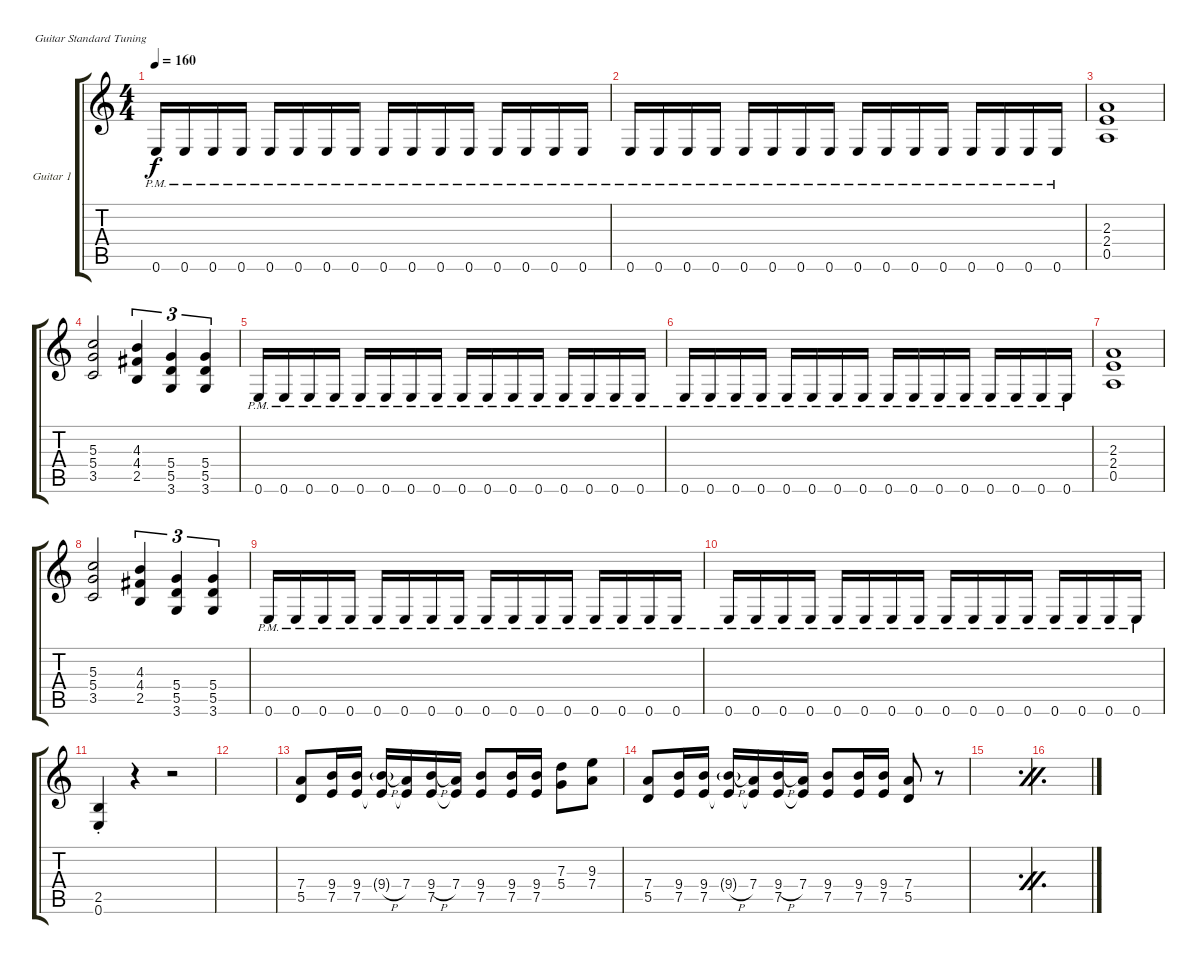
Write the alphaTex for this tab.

\bracketExtendMode groupsimilarinstruments
\firstSystemTrackNameOrientation horizontal
\otherSystemsTrackNameOrientation horizontal
\track ("Guitar 1" "Guitar 1") {instrument overdrivenguitar}
\staff {score tabs}
\tuning (E4 B3 G3 D3 A2 E2)
\ts (4 4)
\tempo 160
\clef g2
\ks c
0.6{pm}.16{dy f} 0.6{pm}.16 0.6{pm}.16 0.6{pm}.16 0.6{pm}.16 0.6{pm}.16 0.6{pm}.16 0.6{pm}.16 0.6{pm}.16 0.6{pm}.16 0.6{pm}.16 0.6{pm}.16 0.6{pm}.16 0.6{pm}.16 0.6{pm}.16 0.6{pm}.16 |
0.6{pm}.16 0.6{pm}.16 0.6{pm}.16 0.6{pm}.16 0.6{pm}.16 0.6{pm}.16 0.6{pm}.16 0.6{pm}.16 0.6{pm}.16 0.6{pm}.16 0.6{pm}.16 0.6{pm}.16 0.6{pm}.16 0.6{pm}.16 0.6{pm}.16 0.6{pm}.16 |
(2.3 2.4 0.5).1 |
(5.3 5.4 3.5).2 (4.3 4.4 2.5).4{tu (3 2)} (5.4 5.5 3.6).4{tu (3 2)} (5.4 5.5 3.6).4{tu (3 2)} |
0.6{pm}.16 0.6{pm}.16 0.6{pm}.16 0.6{pm}.16 0.6{pm}.16 0.6{pm}.16 0.6{pm}.16 0.6{pm}.16 0.6{pm}.16 0.6{pm}.16 0.6{pm}.16 0.6{pm}.16 0.6{pm}.16 0.6{pm}.16 0.6{pm}.16 0.6{pm}.16 |
0.6{pm}.16 0.6{pm}.16 0.6{pm}.16 0.6{pm}.16 0.6{pm}.16 0.6{pm}.16 0.6{pm}.16 0.6{pm}.16 0.6{pm}.16 0.6{pm}.16 0.6{pm}.16 0.6{pm}.16 0.6{pm}.16 0.6{pm}.16 0.6{pm}.16 0.6{pm}.16 |
(2.3 2.4 0.5).1 |
(5.3 5.4 3.5).2 (4.3 4.4 2.5).4{tu (3 2)} (5.4 5.5 3.6).4{tu (3 2)} (5.4 5.5 3.6).4{tu (3 2)} |
0.6{pm}.16 0.6{pm}.16 0.6{pm}.16 0.6{pm}.16 0.6{pm}.16 0.6{pm}.16 0.6{pm}.16 0.6{pm}.16 0.6{pm}.16 0.6{pm}.16 0.6{pm}.16 0.6{pm}.16 0.6{pm}.16 0.6{pm}.16 0.6{pm}.16 0.6{pm}.16 |
0.6{pm}.16 0.6{pm}.16 0.6{pm}.16 0.6{pm}.16 0.6{pm}.16 0.6{pm}.16 0.6{pm}.16 0.6{pm}.16 0.6{pm}.16 0.6{pm}.16 0.6{pm}.16 0.6{pm}.16 0.6{pm}.16 0.6{pm}.16 0.6{pm}.16 0.6{pm}.16 |
(2.5{st} 0.6{st}).4 r.4 r.2 |
|
(7.4 5.5).8 (9.4 7.5).16 (9.4 7.5).16 (9.4{h g} 7.5{t}).16 (7.4 7.5{t}).16 (9.4{h} 7.5).16 (7.4 7.5{t}).16 (9.4 7.5).8 (9.4 7.5).16 (9.4 7.5).16 (7.3 5.4).8 (9.3 7.4).8 |
(7.4 5.5).8 (9.4 7.5).16 (9.4 7.5).16 (9.4{h g} 7.5{t}).16 (7.4 7.5{t}).16 (9.4{h} 7.5).16 (7.4 7.5{t}).16 (9.4 7.5).8 (9.4 7.5).16 (9.4 7.5).16 (7.4 5.5).8 r.8 |
\simile firstofdouble
|
\simile secondofdouble
